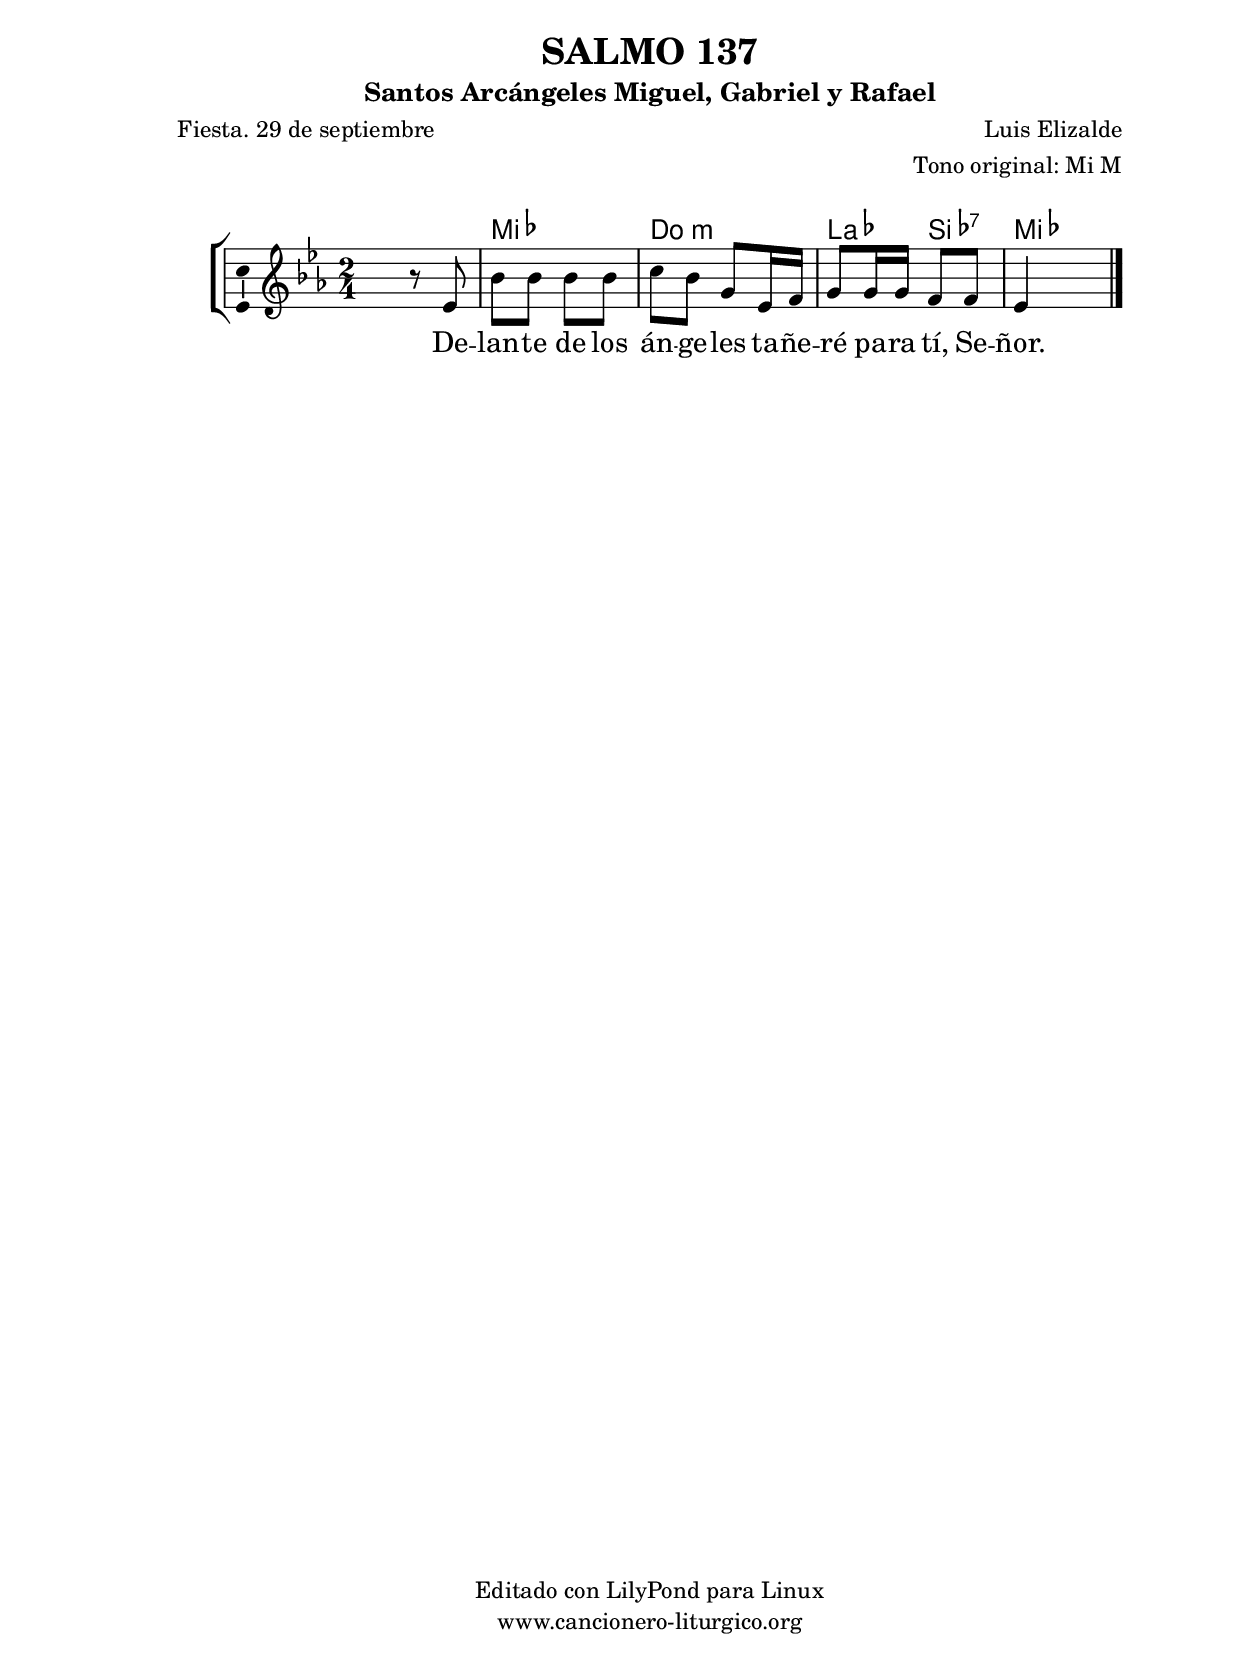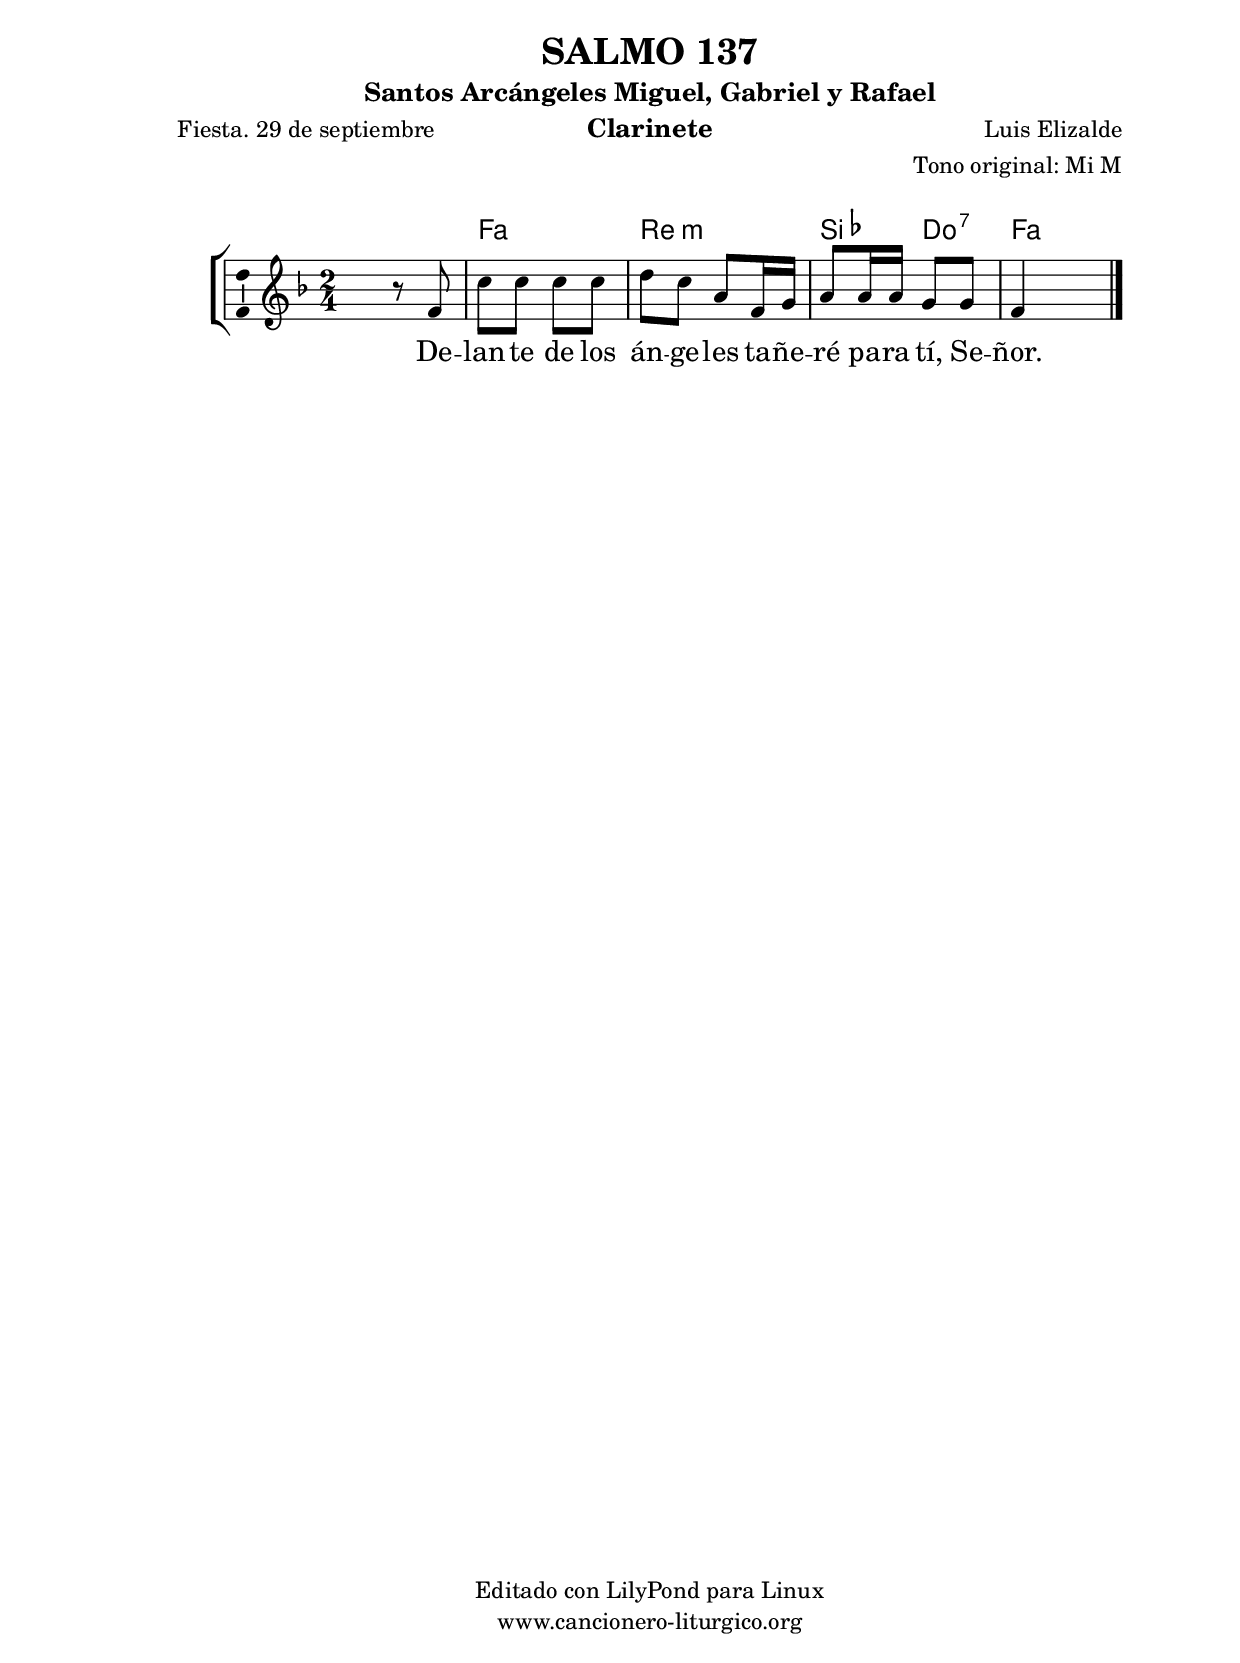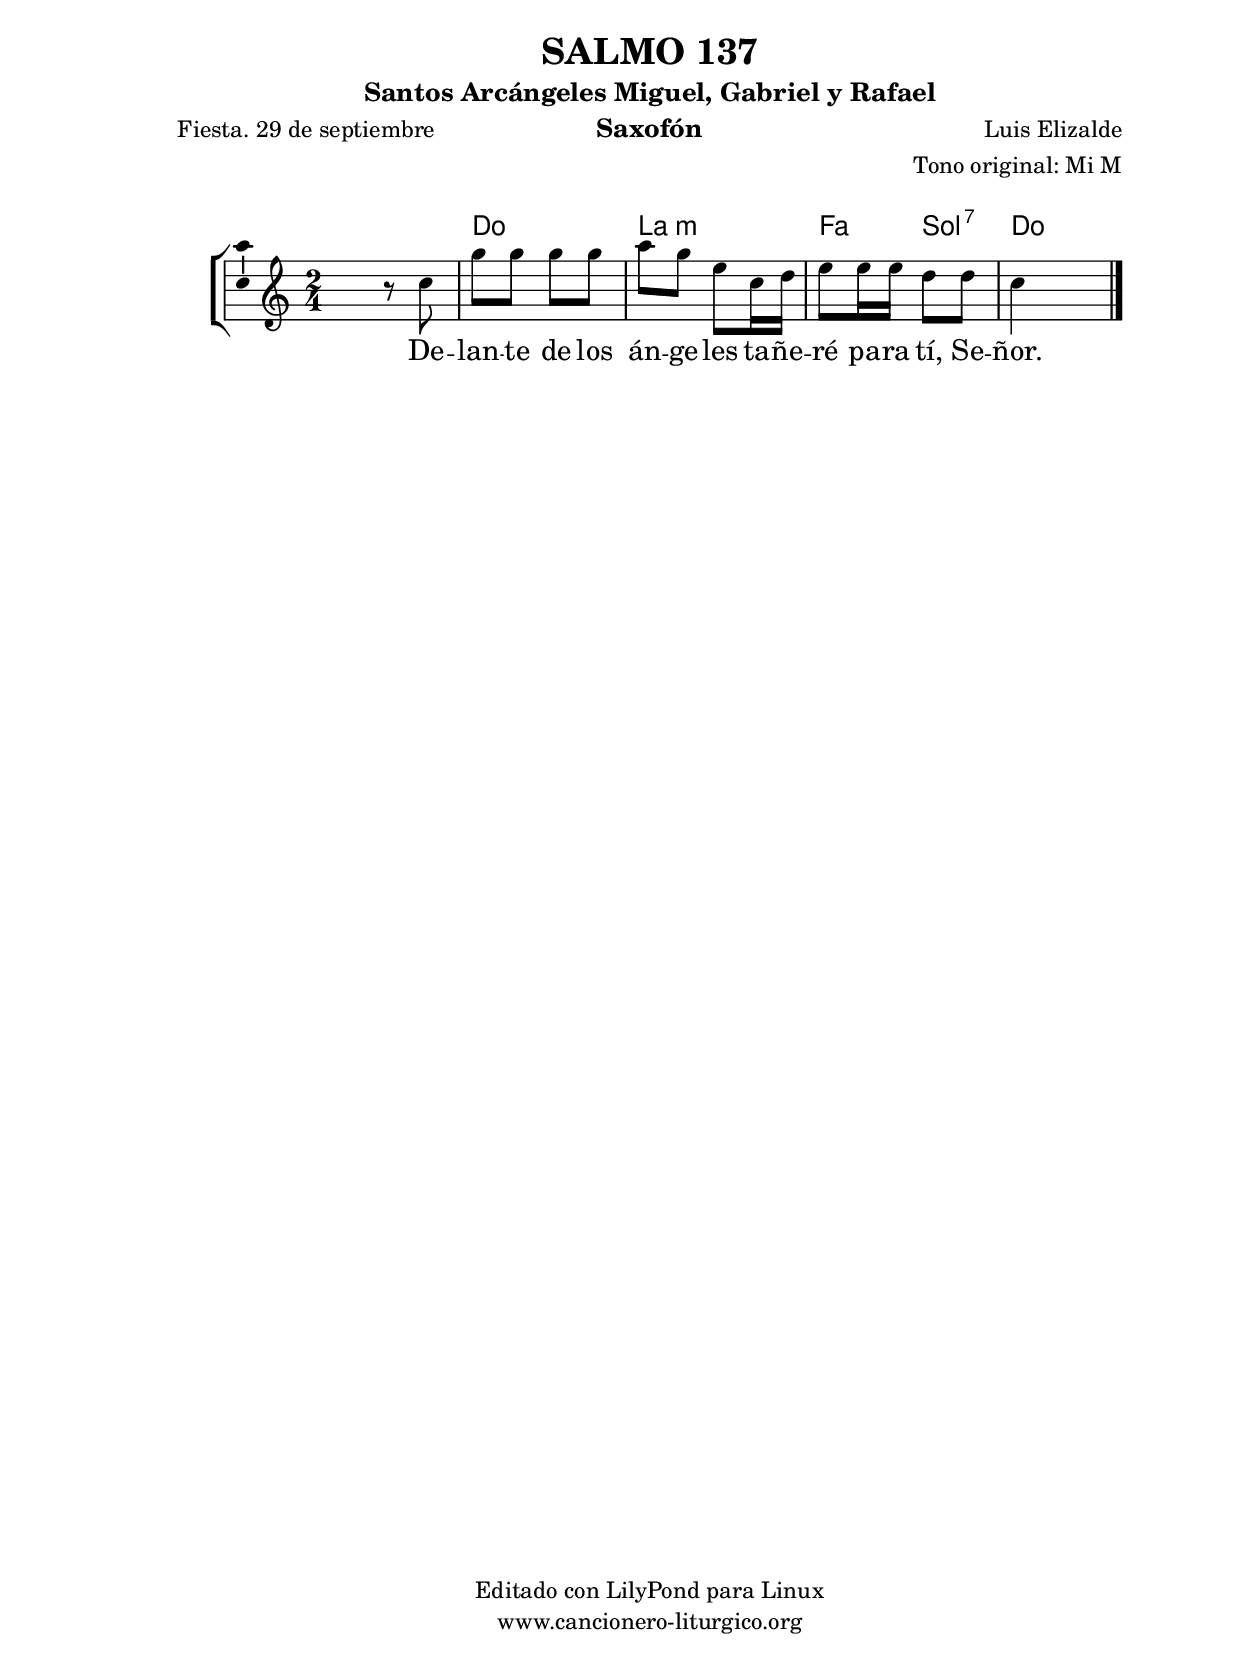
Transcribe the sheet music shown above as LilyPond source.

%
%para convertir .midi en .wav:
%timidity filename.midi -Ow -o finename.wav
%
%
%Para convertir de .wav a .mp3:
%lame -h -m j filename.wav
%
%
%para escuchar el midi:
%timidity nombrefichero.midi
%


%versión de lilypond para la que se ha escrito esta partitura:
\version "2.16.0"

	%Tamaño papel
	#(set-default-paper-size "a4")
	%Tamaño partitura
	#(set-global-staff-size 20)
	%No responde al pulsar sobre una nota
	#(ly:set-option 'point-and-click #f)

%parámetros del encabezamiento:
\header {
	title = "SALMO 137"
	subtitle = "Santos Arcángeles Miguel, Gabriel y Rafael"
	composer = "Luis Elizalde"
	poet = "Fiesta. 29 de septiembre"
	meter = ""
	arranger = "Tono original: Mi M"
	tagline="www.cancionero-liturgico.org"
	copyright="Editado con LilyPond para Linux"
	}

%parámetros asociados al papel:
\paper  {
	oddHeaderMarkup = \markup {\fill-line { \on-the-fly #not-first-page \fromproperty #'header:title \on-the-fly #not-first-page \fromproperty #'header:composer }}
	evenHeaderMarkup = \markup {\fill-line { \fromproperty #'header:composer \fromproperty #'header:title }}
	#(set-paper-size "a4")
	print-page-number = ##f
	first-page-number = 1
	print-first-page-number = ##f
%	head-separation = 3.0 \cm
	top-margin = 2.0 \cm
	bottom-margin = 0.5\cm
%%%	bottom-margin = -1.0\cm
	left-margin = 3.0 \cm
	line-width = 16.0 \cm 
	indent = 8\mm
	interscoreline = 2.\mm
	between-system-space = 15\mm
%	para que las partituras no llenen la hoja:
	ragged-bottom = ##t
%	idem para la última hoja:
	ragged-last-bottom = ##f
%	para que las partituras llenen el ancho del papel:
	ragged-last = ##f
	after-title-space = 2.5 \cm
%page-count=1
%system-count=1

	%Flexible Vertical Spacing
%	markup-markup-spacing =
%	#'((basic-distance . 15) (minimum-distance . 15) (padding . 3))
	markup-system-spacing =
	#'((basic-distance . 15) (minimum-distance . 15) (padding . 3))
	system-system-spacing =
	#'((basic-distance . 15) (minimum-distance . 15) (padding . 3))
	score-system-spacing =
	#'((basic-distance . 15) (minimum-distance . 15) (padding . 5))
%	top-system-spacing = % header
%	#'((basic-distance . 8) (minimum-distance . 0) (padding . 3))
%	top-markup-spacing =
%	#'((basic-distance . 20) (minimum-distance . 20) (padding . 3))
	last-bottom-spacing = % footer
	#'((basic-distance . 5) (minimum-distance . 5) (padding . 3))
%	score-markup-spacing =
%	#'((basic-distance . 16) (minimum-distance . 13) (padding . 3))

	}


%parámetros que afectan a toda la partitura:
global =  {
	%clave de sol (G):
	\clef G
	%armadura:
	\transpose  e ees
	\key e \major
	\tempo 4=80
	\set Score.tempoHideNote = ##t
	}


acordes = {
	\italianChords
	\chordmode {
	\transpose  e ees
{
s2
e2 cis:m a4 b:7 e2

	}
	}
}


melodia = 
	\transpose  e ees
{
	\relative c'{
\time 2/4
s4 r8 e8
b'8 b b b
cis8 b gis e16 fis
gis8 gis16 gis fis8 fis
e4 s4

	\bar "|."
	}
	}


texto = \lyricmode {
De -- lan -- te de los án -- ge -- les
ta -- ñe -- ré pa -- ra tí, Se -- ñor.
	}


acordesStaff = \context ChordNames = acordesStaff <<
	\set chordChanges = ##t
	\acordes
	>>


vozStaff = \context Voice = vozStaff
\with {\consists "Ambitus_engraver"}
<<
%	\set Staff.instrumentName = ""
%	\set Staff.shortInstrumentName = ""
%	\set Staff.midiInstrument = #"clarinet"
%	\set Staff.midiInstrument = #"cello"
%	\set Staff.midiInstrument = #"flute"
	\set Staff.midiInstrument = #"electric guitar (jazz)"
%	\set Staff.midiInstrument = #"english horn"
%	\set Staff.midiInstrument = #"violin"
%	\set Staff.midiInstrument = #"glockenspiel"
	\set Staff.midiMinimumVolume = #0.7
	\set Staff.midiMaximumVolume = #0.9
	\global
	\melodia
	>>


textoStaff = \context Lyrics = textoStaff <<
	\lyricsto vozStaff \texto
	>>

\book {
	\score {
		\context ChoirStaff {
			\override StaffGroup.SystemStartBracket #'collapse-height = #1
			\override Score.SystemStartBar #'collapse-height = #1
			<<
			\acordesStaff
			\vozStaff
			\textoStaff
			>>
			}
		\layout {
	    		\context {
				\Lyrics
				\override LyricText #'font-size = #2
				}
	   		 \context {
				\Score
				%fontSize = #3
				\override StaffSymbol #'staff-space = #(magstep +3)
				%\override Beam #'thickness = #0.55
				%\override SpacingSpanner #'spacing-increment = #1.0
				%\override Slur #'height-limit = #1.5
				}
			}
		}
	\score {
		\unfoldRepeats
		\context ChoirStaff {
			<<
			\acordesStaff
			\vozStaff
			>>
			}
		\midi {
	  		\context {
	  			\Score
				tempoWholesPerMinute = #(ly:make-moment 70 4)
				}
			}
		}
	}

%Partitura para clarinete
#(define output-suffix "C")
\book {
	\header{
		instrument = "Clarinete"
		}
	\score {
		\context ChoirStaff {
			\override StaffGroup.SystemStartBracket #'collapse-height = #1
			\override Score.SystemStartBar #'collapse-height = #1
\transpose c d
			<<
			\acordesStaff
			\vozStaff
			\textoStaff
			>>
			}
		\layout {
	    		\context {
				\Lyrics
				\override LyricText #'font-size = #2
				}
	   		 \context {
				\Score
				%fontSize = #3
				\override StaffSymbol #'staff-space = #(magstep +3)
				%\override Beam #'thickness = #0.55
				%\override SpacingSpanner #'spacing-increment = #1.0
				%\override Slur #'height-limit = #1.5
				}
			}
		}
	}

%Partitura para saxofón
#(define output-suffix "S")
\book {
	\header{
		instrument = "Saxofón"
		}
	\score {
		\context ChoirStaff {
			\override StaffGroup.SystemStartBracket #'collapse-height = #1
			\override Score.SystemStartBar #'collapse-height = #1
\transpose c a
			<<
			\acordesStaff
			\vozStaff
			\textoStaff
			>>
			}
		\layout {
	    		\context {
				\Lyrics
				\override LyricText #'font-size = #2
				}
	   		 \context {
				\Score
				%fontSize = #3
				\override StaffSymbol #'staff-space = #(magstep +3)
				%\override Beam #'thickness = #0.55
				%\override SpacingSpanner #'spacing-increment = #1.0
				%\override Slur #'height-limit = #1.5
				}
			}
		}
	}

